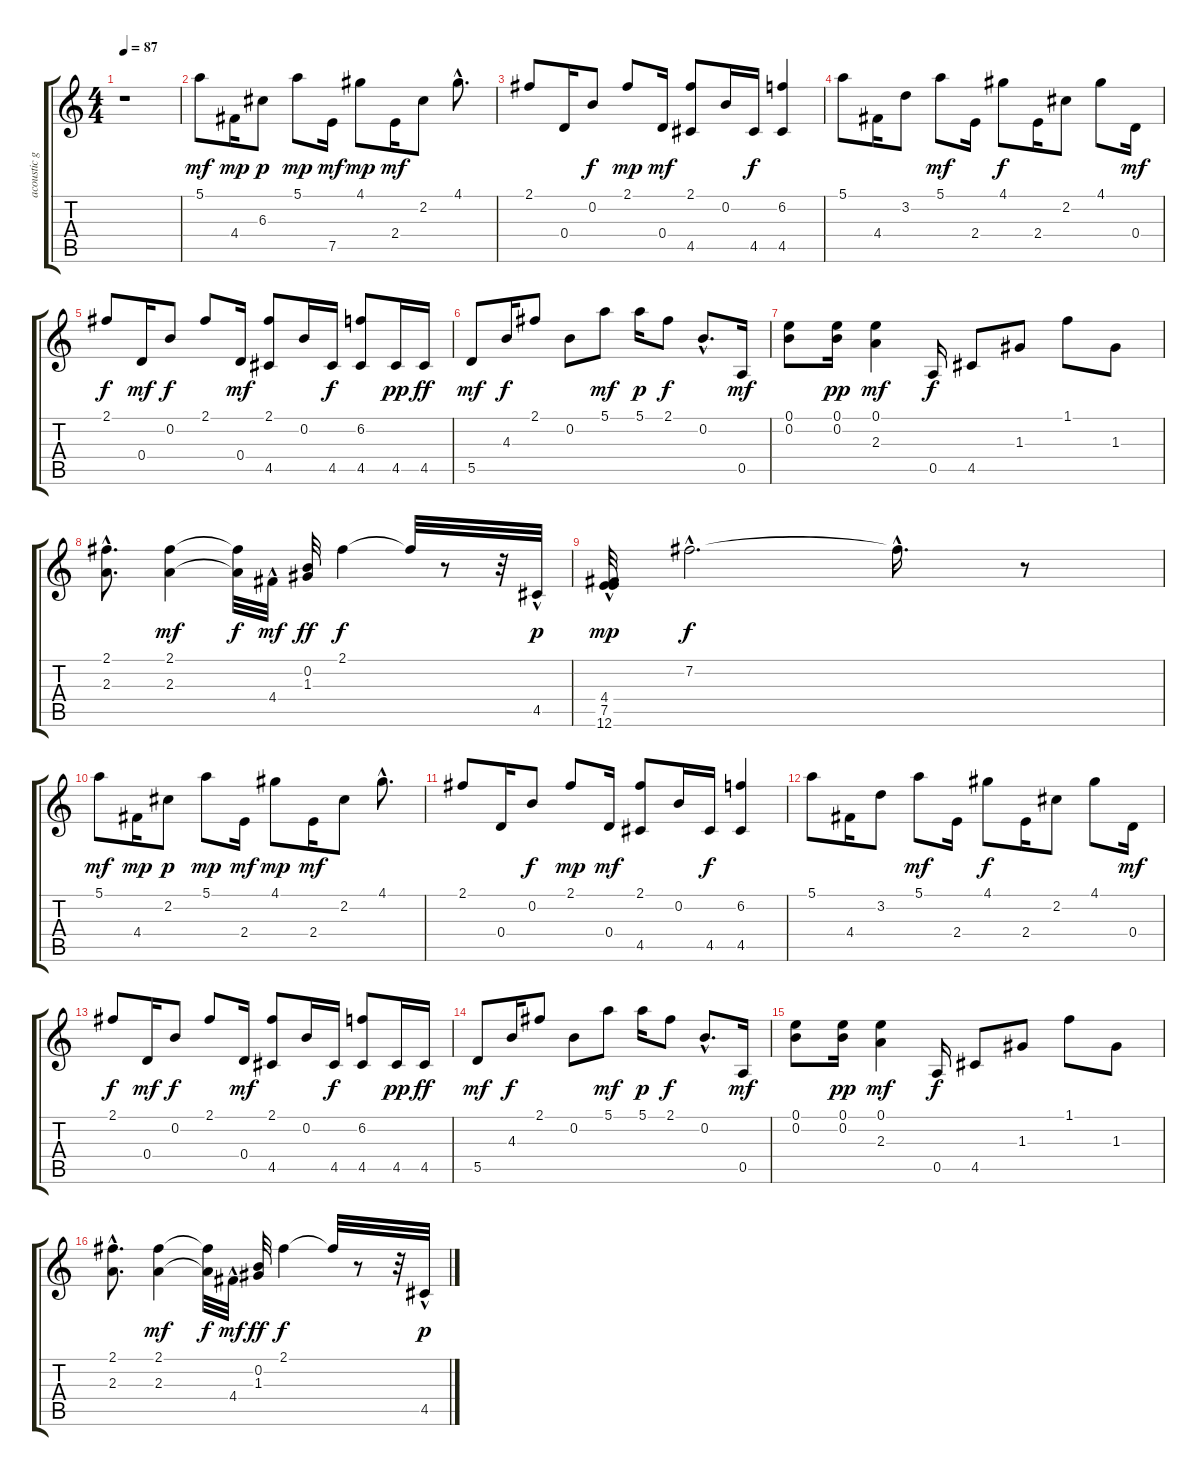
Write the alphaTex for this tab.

\track ("acoustic guitar" "acoustic g") {instrument acousticguitarnylon}
\staff {score tabs}
\tuning (E4 B3 G3 D3 A2 E2) {hide}
\ts (4 4)
\tempo 87
\clef g2
\ks c
r.1{dy mf instrument acousticguitarnylon} |
5.1.8 4.4.16{dy mp} 6.3.8{dy p} 5.1.8{dy mp} 7.5.16{dy mf} 4.1.8{dy mp} 2.4.16{dy mf} 2.2.8 4.1{hac}.8{d} |
2.1.8 0.4.16 0.2.8{dy f} 2.1.8{dy mp} 0.4.16{dy mf} (2.1 4.5).8 0.2.16 4.5.16{dy f} (6.2 4.5).4 |
5.1.8 4.4.16 3.2.8 5.1.8{dy mf} 2.4.16 4.1.8{dy f} 2.4.16 2.2.8 4.1.8 0.4.16{dy mf} |
2.1.8{dy f} 0.4.16{dy mf} 0.2.8{dy f} 2.1.8 0.4.16{dy mf} (2.1 4.5).8 0.2.16 4.5.16{dy f} (6.2 4.5).8 4.5.16{dy pp} 4.5.16{dy ff} |
5.5.8{dy mf} 4.3.16{dy f} 2.1.8 0.2.8 5.1.8{dy mf} 5.1.16{dy p} 2.1.8{dy f} 0.2{hac}.8{d} 0.5.16{dy mf} |
(0.1 0.2).8 (0.1 0.2).16{dy pp} (0.1 2.3).4{dy mf} 0.5.16{dy f} 4.5.8 1.3.8 1.1.8 1.3.8 |
(2.1{hac} 2.3{hac}).8{d} (2.1 2.3).4{dy mf} (2.1{t} 2.3{t}).32{dy f} 4.4{hac}.32{dy mf} (0.2 1.3).32{dy ff} 2.1.4{dy f} 2.1{t}.32 r.8 r.32 4.5{hac}.32{dy p} |
(4.4{hac} 7.5{hac} 12.6{hac}).32{dy mp} 7.2{hac}.2{d dy f} 7.2{hac t}.16{d} r.8 |
5.1.8{dy mf} 4.4.16{dy mp} 2.2.8{dy p} 5.1.8{dy mp} 2.4.16{dy mf} 4.1.8{dy mp} 2.4.16{dy mf} 2.2.8 4.1{hac}.8{d} |
2.1.8 0.4.16 0.2.8{dy f} 2.1.8{dy mp} 0.4.16{dy mf} (2.1 4.5).8 0.2.16 4.5.16{dy f} (6.2 4.5).4 |
5.1.8 4.4.16 3.2.8 5.1.8{dy mf} 2.4.16 4.1.8{dy f} 2.4.16 2.2.8 4.1.8 0.4.16{dy mf} |
2.1.8{dy f} 0.4.16{dy mf} 0.2.8{dy f} 2.1.8 0.4.16{dy mf} (2.1 4.5).8 0.2.16 4.5.16{dy f} (6.2 4.5).8 4.5.16{dy pp} 4.5.16{dy ff} |
5.5.8{dy mf} 4.3.16{dy f} 2.1.8 0.2.8 5.1.8{dy mf} 5.1.16{dy p} 2.1.8{dy f} 0.2{hac}.8{d} 0.5.16{dy mf} |
(0.1 0.2).8 (0.1 0.2).16{dy pp} (0.1 2.3).4{dy mf} 0.5.16{dy f} 4.5.8 1.3.8 1.1.8 1.3.8 |
(2.1{hac} 2.3{hac}).8{d} (2.1 2.3).4{dy mf} (2.1{t} 2.3{t}).32{dy f} 4.4{hac}.32{dy mf} (0.2 1.3).32{dy ff} 2.1.4{dy f} 2.1{t}.32 r.8 r.32 4.5{hac}.32{dy p}
